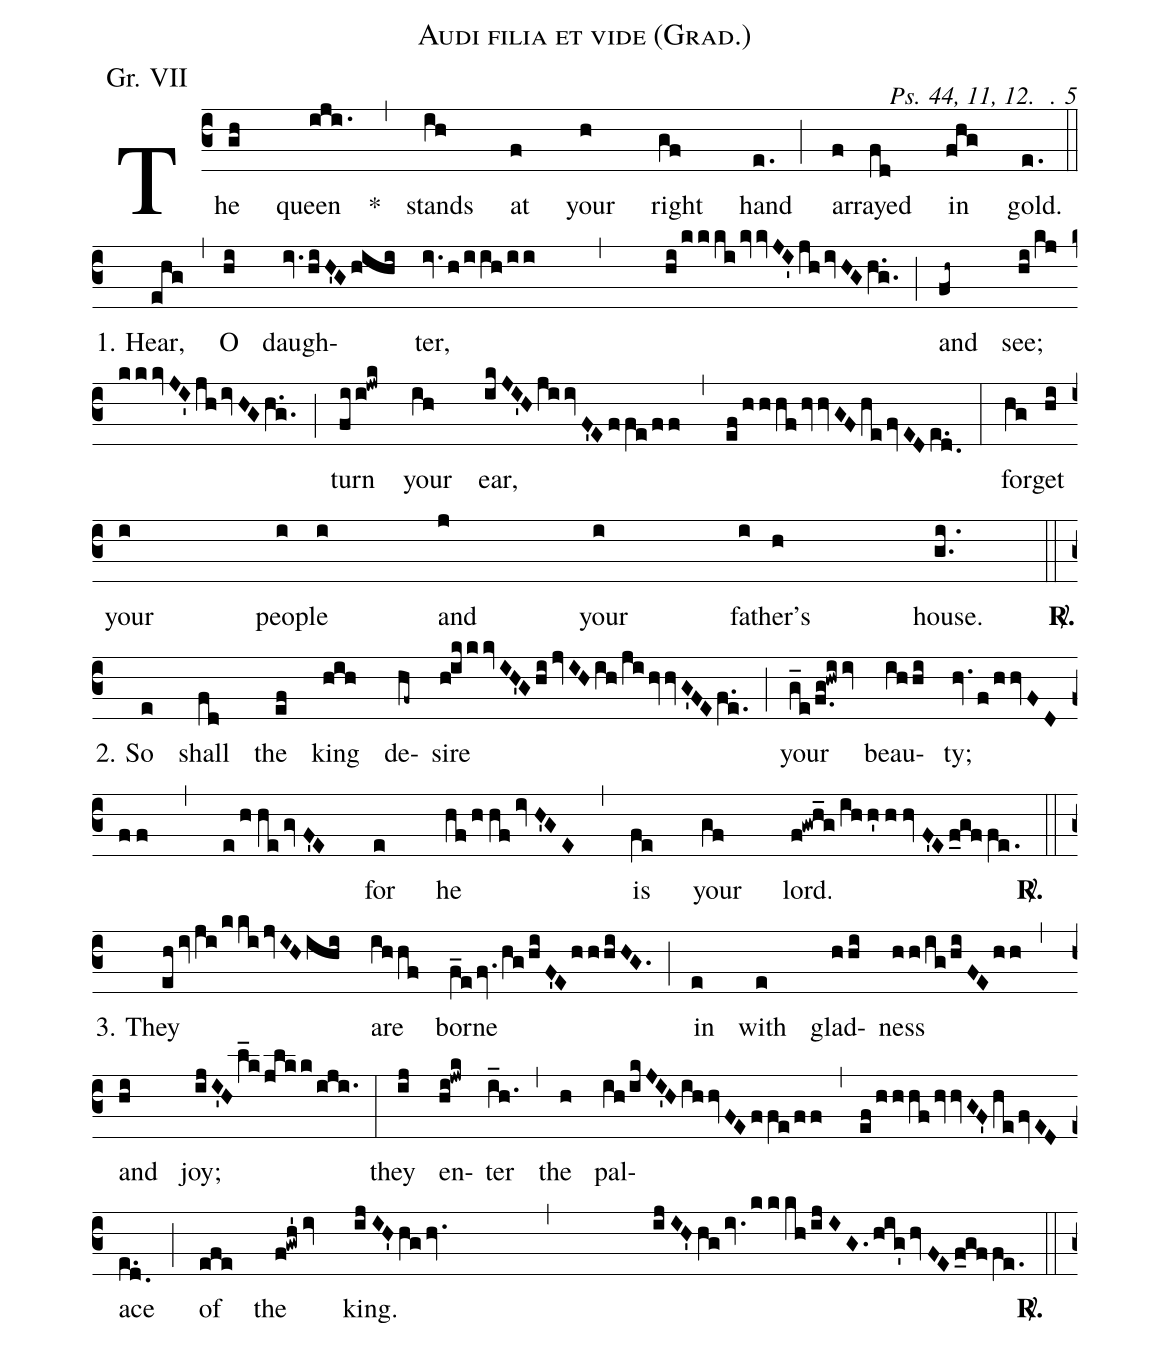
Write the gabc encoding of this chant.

name: Audi filia et vide (Grad.);
office-part: Graduale;
mode: 7;
commentary: Ps. 44, 11, 12. ℣. 5;
annotation: Gr. VII;
%%
(c3)
The(gh) queen(iji.) *(,) stands(ih) at(f) your(h) right(gf) hand(e.) (;) ar(f)rayed(fd) in(fhg) gold.(e.) (::z-)

1. Hear,(ehg) (,) O(hi) daugh(iv.hiH'Ghihi)ter,(iv.h/iih/ii,hi/kkkikvkvJI'jhivHGh.g.) (;) and(fh~) see;(hi/kj//kkkvJI'jhivHGh.g.) (;) turn(fii!jwk) your(ih) ear,(ikJI'H/jiivF'Effe/ff,ef/hhhfhvhvGFhefvEDe.d.) (:)
for(hg)get(hi) your(i) peo(i)ple(i) and(j) your(i) fa(i)ther’s(h) house.(gi..) <b><sp>R/</sp>.</b>(::) (z+g)
2. So(e) shall(fd) the(ef) king(hih) de(hf~)sire(hikkkvIH'GhijvIHih/jihvhvG'FEf.e.) (;) your(g_e/f.g!hwiiv) beau(ihhi)ty;(hv.f/hhvFDff,e/hhe/gvF'E)
for(e) he(hf/hhfivH'GE) (,) is(fe) your(gf) lord.(f!gwh_g/ihh'hhvF'Ef_gffe.) <b><sp>R/</sp>.</b>(::) (z+g)
3. They(ehivji/kkijvIHihi) are(ihhf) borne(f_efv./hg/hiF'Ehh/hiHG.) (;) in(e) with(e) glad(hhi)ness(hh/ig/hiFEhh) (,) and(hi) joy;(ijI'Hl_k/jlkk/iji.) (:)
they(ij) en(hi!jwk)ter(i_h.) (,) the(h) pal(ih/ikJI'HihhvFEffe/ff,ef/hhhfhvhvGF'hefvED)ace(e.d.) (;)
of(efe) the(f!gwh'iv) king.(ijIH'hghv.,ijIH'hgiv.kkkh/ijIG.hig'hvFEf_gffe.) <b><sp>R/</sp>.</b>(::) (z+g)
